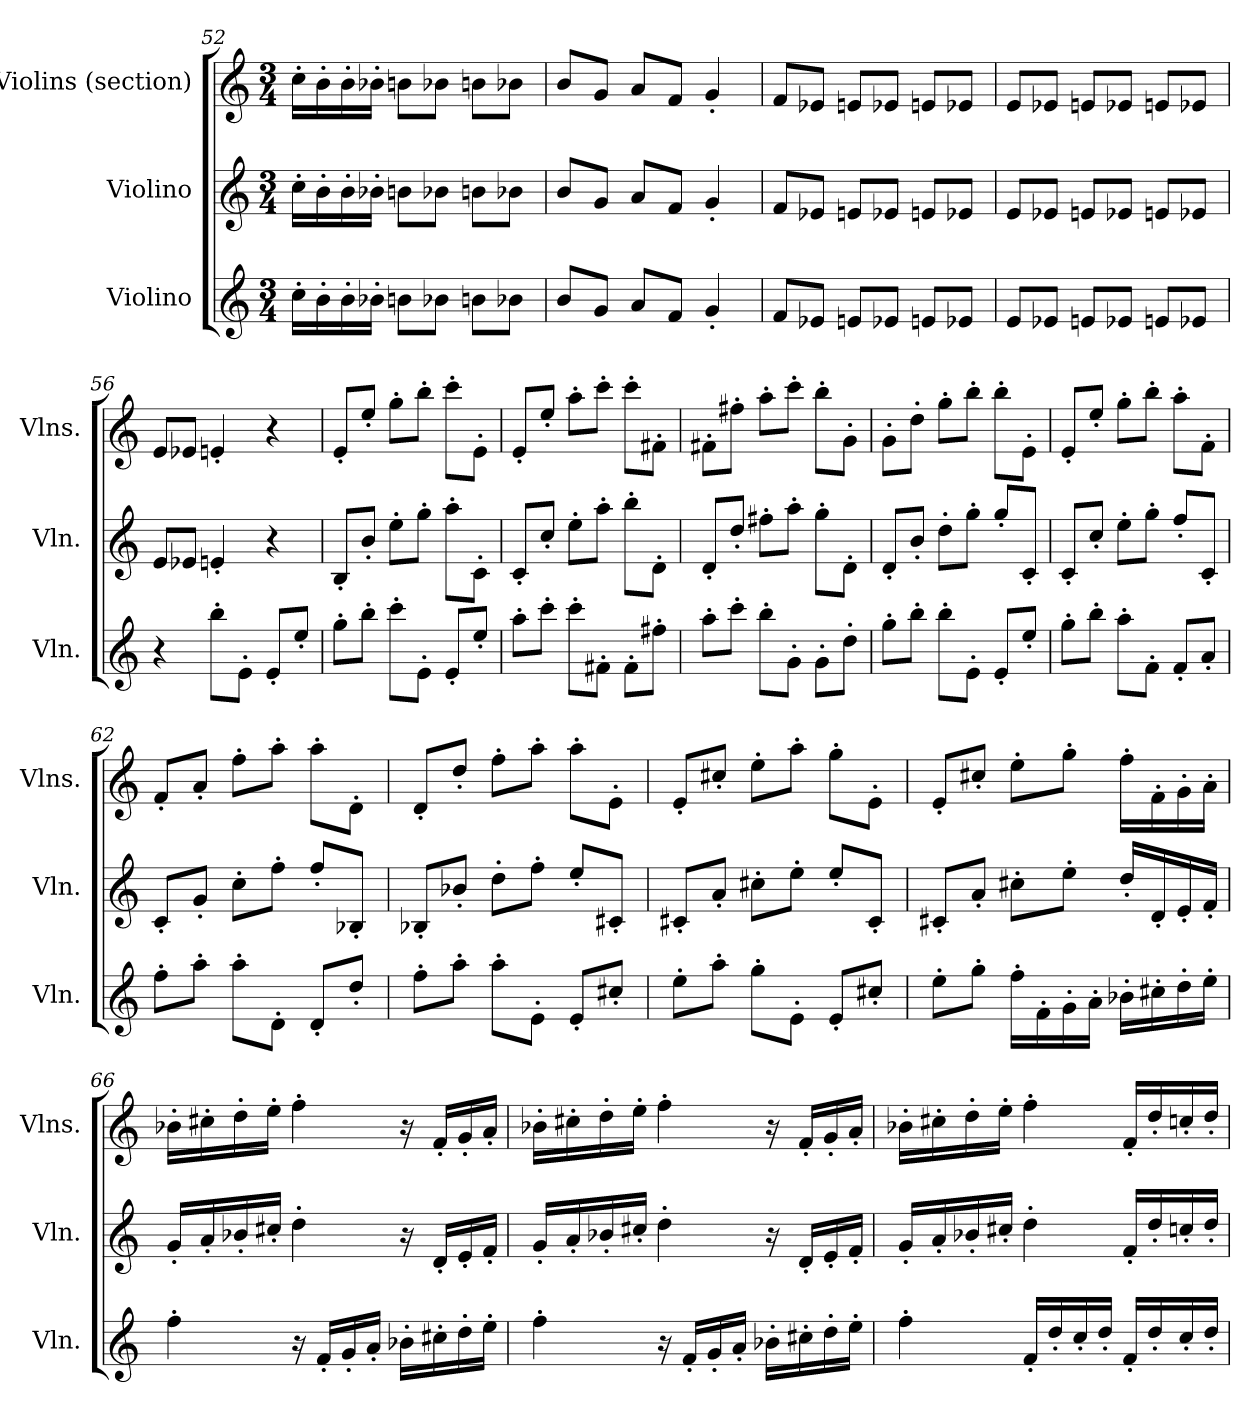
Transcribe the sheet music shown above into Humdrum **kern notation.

**kern	**kern	**kern
*part3	*part2	*part1
*staff3	*staff2	*staff1
*I"Violino	*I"Violino	*I"Violins (section)
*I'Vln.	*I'Vln.	*I'Vlns.
!!LO:PB:g=z
*clefG2	*clefG2	*clefG2
*k[]	*k[]	*k[]
*M3/4	*M3/4	*M3/4
=52	=52	=52
16cc'\LL	16cc'\LL	16cc'\LL
16b'\	16b'\	16b'\
16b'\	16b'\	16b'\
16b-X'\JJ	16b-X'\JJ	16b-X'\JJ
8bn\L	8bn\L	8bn\L
8b-X\J	8b-X\J	8b-X\J
8bn\L	8bn\L	8bn\L
8b-X\J	8b-X\J	8b-X\J
=53	=53	=53
8b/L	8b/L	8b/L
8g/J	8g/J	8g/J
8a/L	8a/L	8a/L
8f/J	8f/J	8f/J
4g'/	4g'/	4g'/
=54	=54	=54
8f/L	8f/L	8f/L
8e-X/J	8e-X/J	8e-X/J
8en/L	8en/L	8en/L
8e-X/J	8e-X/J	8e-X/J
8en/L	8en/L	8en/L
8e-X/J	8e-X/J	8e-X/J
=55	=55	=55
8e/L	8e/L	8e/L
8e-X/J	8e-X/J	8e-X/J
8en/L	8en/L	8en/L
8e-X/J	8e-X/J	8e-X/J
8en/L	8en/L	8en/L
8e-X/J	8e-X/J	8e-X/J
=56	=56	=56
4r	8e/L	8e/L
.	8e-X/J	8e-X/J
8bb'\L	4en'/	4en'/
8e'\J	.	.
8e'/L	4r	4r
8ee'/J	.	.
!!LO:LB:g=z
=57	=57	=57
8gg'\L	8B'/L	8e'/L
8bb'\J	8b'/J	8ee'/J
8ccc'\L	8ee'\L	8gg'\L
8e'\J	8gg'\J	8bb'\J
8e'/L	8aa'\L	8ccc'\L
8ee'/J	8c'\J	8e'\J
=58	=58	=58
8aa'\L	8c'/L	8e'/L
8ccc'\J	8cc'/J	8ee'/J
8ccc'\L	8ee'\L	8aa'\L
8f#X'\J	8aa'\J	8ccc'\J
8f#'\L	8bb'\L	8ccc'\L
8ff#X'\J	8d'\J	8f#X'\J
=59	=59	=59
8aa'\L	8d'/L	8f#X'\L
8ccc'\J	8dd'/J	8ff#X'\J
8bb'\L	8ff#X'\L	8aa'\L
8g'\J	8aa'\J	8ccc'\J
8g'\L	8gg'\L	8bb'\L
8dd'\J	8d'\J	8g'\J
=60	=60	=60
8gg'\L	8d'/L	8g'\L
8bb'\J	8b'/J	8dd'\J
8bb'\L	8dd'\L	8gg'\L
8e'\J	8gg'\J	8bb'\J
8e'/L	8gg'/L	8bb'\L
8ee'/J	8c'/J	8e'\J
=61	=61	=61
8gg'\L	8c'/L	8e'/L
8bb'\J	8cc'/J	8ee'/J
8aa'\L	8ee'\L	8gg'\L
8f'\J	8gg'\J	8bb'\J
8f'/L	8ff'/L	8aa'\L
8a'/J	8c'/J	8f'\J
!!LO:LB:g=z
=62	=62	=62
8ff'\L	8c'/L	8f'/L
8aa'\J	8g'/J	8a'/J
8aa'\L	8cc'\L	8ff'\L
8d'\J	8ff'\J	8aa'\J
8d'/L	8ff'/L	8aa'\L
8dd'/J	8B-X'/J	8d'\J
=63	=63	=63
8ff'\L	8B-X'/L	8d'/L
8aa'\J	8b-X'/J	8dd'/J
8aa'\L	8dd'\L	8ff'\L
8e'\J	8ff'\J	8aa'\J
8e'/L	8ee'/L	8aa'\L
8cc#X'/J	8c#X'/J	8e'\J
=64	=64	=64
8ee'\L	8c#X'/L	8e'/L
8aa'\J	8a'/J	8cc#X'/J
8gg'\L	8cc#X'\L	8ee'\L
8e'\J	8ee'\J	8aa'\J
8e'/L	8ee'/L	8gg'\L
8cc#X'/J	8c#'/J	8e'\J
=65	=65	=65
8ee'\L	8c#X'/L	8e'/L
8gg'\J	8a'/J	8cc#X'/J
16ff'\LL	8cc#X'\L	8ee'\L
16f'\	.	.
16g'\	8ee'\J	8gg'\J
16a'\JJ	.	.
16b-X'\LL	16dd'/LL	16ff'\LL
16cc#X'\	16d'/	16f'\
16dd'\	16e'/	16g'\
16ee'\JJ	16f'/JJ	16a'\JJ
!!LO:LB:g=z
=66	=66	=66
4ff'\	16g'/LL	16b-X'\LL
.	16a'/	16cc#X'\
.	16b-X'/	16dd'\
.	16cc#X'/JJ	16ee'\JJ
16r	4dd'\	4ff'\
16f'/LL	.	.
16g'/	.	.
16a'/JJ	.	.
16b-X'\LL	16r	16r
16cc#X'\	16d'/LL	16f'/LL
16dd'\	16e'/	16g'/
16ee'\JJ	16f'/JJ	16a'/JJ
=67	=67	=67
4ff'\	16g'/LL	16b-X'\LL
.	16a'/	16cc#X'\
.	16b-X'/	16dd'\
.	16cc#X'/JJ	16ee'\JJ
16r	4dd'\	4ff'\
16f'/LL	.	.
16g'/	.	.
16a'/JJ	.	.
16b-X'\LL	16r	16r
16cc#X'\	16d'/LL	16f'/LL
16dd'\	16e'/	16g'/
16ee'\JJ	16f'/JJ	16a'/JJ
=68	=68	=68
4ff'\	16g'/LL	16b-X'\LL
.	16a'/	16cc#X'\
.	16b-X'/	16dd'\
.	16cc#X'/JJ	16ee'\JJ
16f'/LL	4dd'\	4ff'\
16dd'/	.	.
16cc'/	.	.
16dd'/JJ	.	.
16f'/LL	16f'/LL	16f'/LL
16dd'/	16dd'/	16dd'/
16cc'/	16ccn'/	16ccn'/
16dd'/JJ	16dd'/JJ	16dd'/JJ
=	=	=
*-	*-	*-
